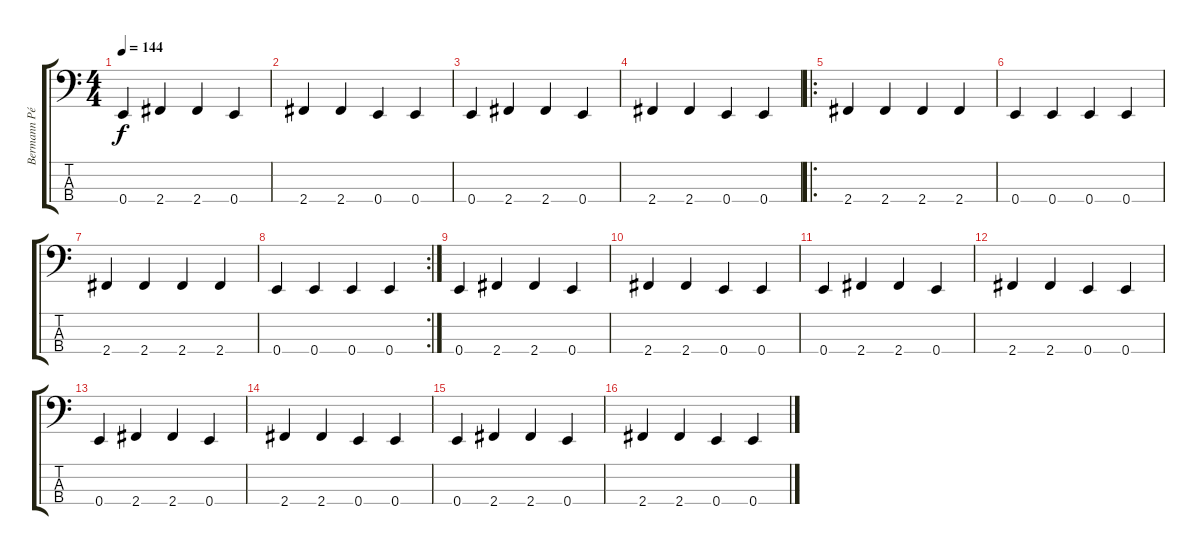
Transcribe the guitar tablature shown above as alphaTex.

\track ("Bermann Péter - Basszus" "Bermann Pé") {instrument electricbassfinger}
\staff {score tabs}
\tuning (G2 D2 A1 E1) {hide}
\ts (4 4)
\tempo 144
\clef f4
\ks c
0.4.4{dy f} 2.4.4 2.4.4 0.4.4 |
2.4.4 2.4.4 0.4.4 0.4.4 |
0.4.4 2.4.4 2.4.4 0.4.4 |
2.4.4 2.4.4 0.4.4 0.4.4 |
\ro
2.4.4 2.4.4 2.4.4 2.4.4 |
0.4.4 0.4.4 0.4.4 0.4.4 |
2.4.4 2.4.4 2.4.4 2.4.4 |
\rc 2
0.4.4 0.4.4 0.4.4 0.4.4 |
0.4.4 2.4.4 2.4.4 0.4.4 |
2.4.4 2.4.4 0.4.4 0.4.4 |
0.4.4 2.4.4 2.4.4 0.4.4 |
2.4.4 2.4.4 0.4.4 0.4.4 |
0.4.4 2.4.4 2.4.4 0.4.4 |
2.4.4 2.4.4 0.4.4 0.4.4 |
0.4.4 2.4.4 2.4.4 0.4.4 |
2.4.4 2.4.4 0.4.4 0.4.4
